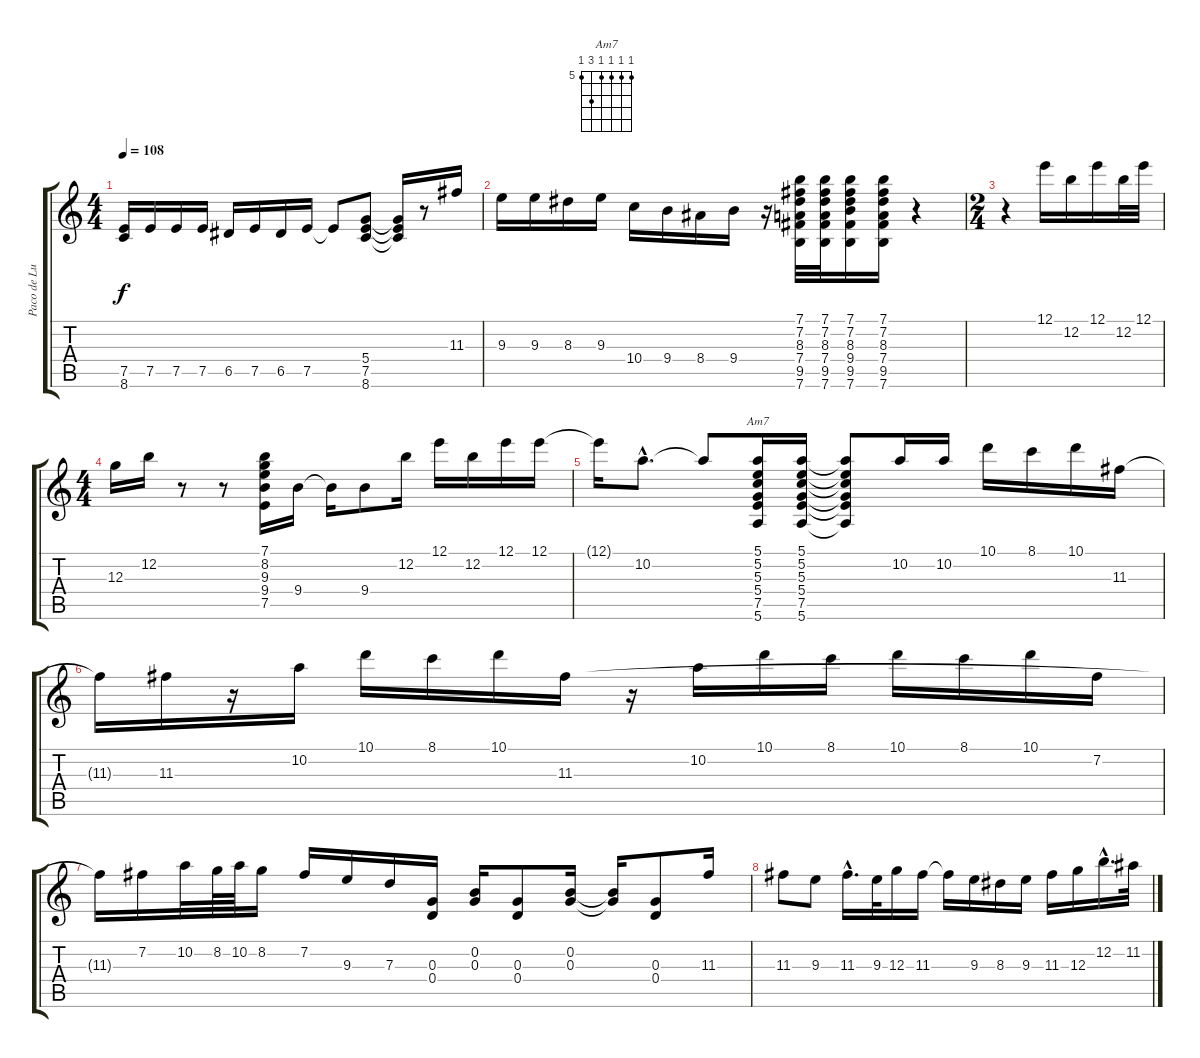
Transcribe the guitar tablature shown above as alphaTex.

\track ("Paco de Lucia" "Paco de Lu") {instrument acousticguitarnylon}
\staff {score tabs}
\tuning (E4 B3 G3 D3 A2 E2) {hide}
\chord ("Am7" 5 5 5 5 7 5) {firstfret 5}
\ts (4 4)
\tempo 108
\clef g2
\ks c
(7.5 8.6).16{dy f} 7.5.16 7.5.16 7.5.16 6.5.16 7.5.16 6.5.16 7.5.16 7.5{t}.8 (5.4 7.5 8.6).8 (5.4{t} 7.5{t} 8.6{t}).16 r.8 11.3.16 |
9.3.16 9.3.16 8.3.16 9.3.16 10.4.16 9.4.16 8.4.16 9.4.16 r.16 (7.1 7.2 8.3 7.4 9.5 7.6).32 (7.1 7.2 8.3 7.4 9.5 7.6).32 (7.1 7.2 8.3 9.4 9.5 7.6).16 (7.1 7.2 8.3 7.4 9.5 7.6).16 r.4 |
\ts (2 4)
r.4 12.1.16{volume 16} 12.2.16 12.1.16 12.2.32 12.1.32 |
\ts (4 4)
12.3.16{volume 16} 12.2.16 r.8 r.8 (7.1 8.2 9.3 9.4 7.5).16 9.4.16 9.4{t}.16 9.4.8 12.2.16 12.1.16 12.2.16 12.1.16 12.1.16 |
12.1{t}.16 10.2{hac}.8{d} 10.2{t}.8 (5.1 5.2 5.3 5.4 7.5 5.6).16{ch "Am7"} (5.1 5.2 5.3 5.4 7.5 5.6).16 (5.1{t} 5.2{t} 5.3{t} 5.4{t} 7.5{t} 5.6{t}).8 10.2.16 10.2.16 10.1.16 8.1.16 10.1.16 11.3.16 |
11.3{t}.16 11.3.16 r.16 10.2.16 10.1.16 8.1.16 10.1.16 11.3.16 r.16 10.2.16 10.1.16 8.1.16 10.1.16 8.1.16 10.1.16 7.2.16 |
11.3{t}.16 7.2.16 10.2.32 8.2.64 10.2.64 8.2.16 7.2.16 9.3.16 7.3.16 (0.3 0.4).16 (0.2 0.3).16 (0.3 0.4).8 (0.2 0.3).16 (0.2{t} 0.3{t}).16 (0.3 0.4).8 11.3.16 |
11.3.8 9.3.8 11.3{hac}.16{d} 9.3.32 12.3.16 11.3.16 11.3{t}.16 9.3.16 8.3.16 9.3.16 11.3.16 12.3.16 12.2{hac}.16{d} 11.2.32
